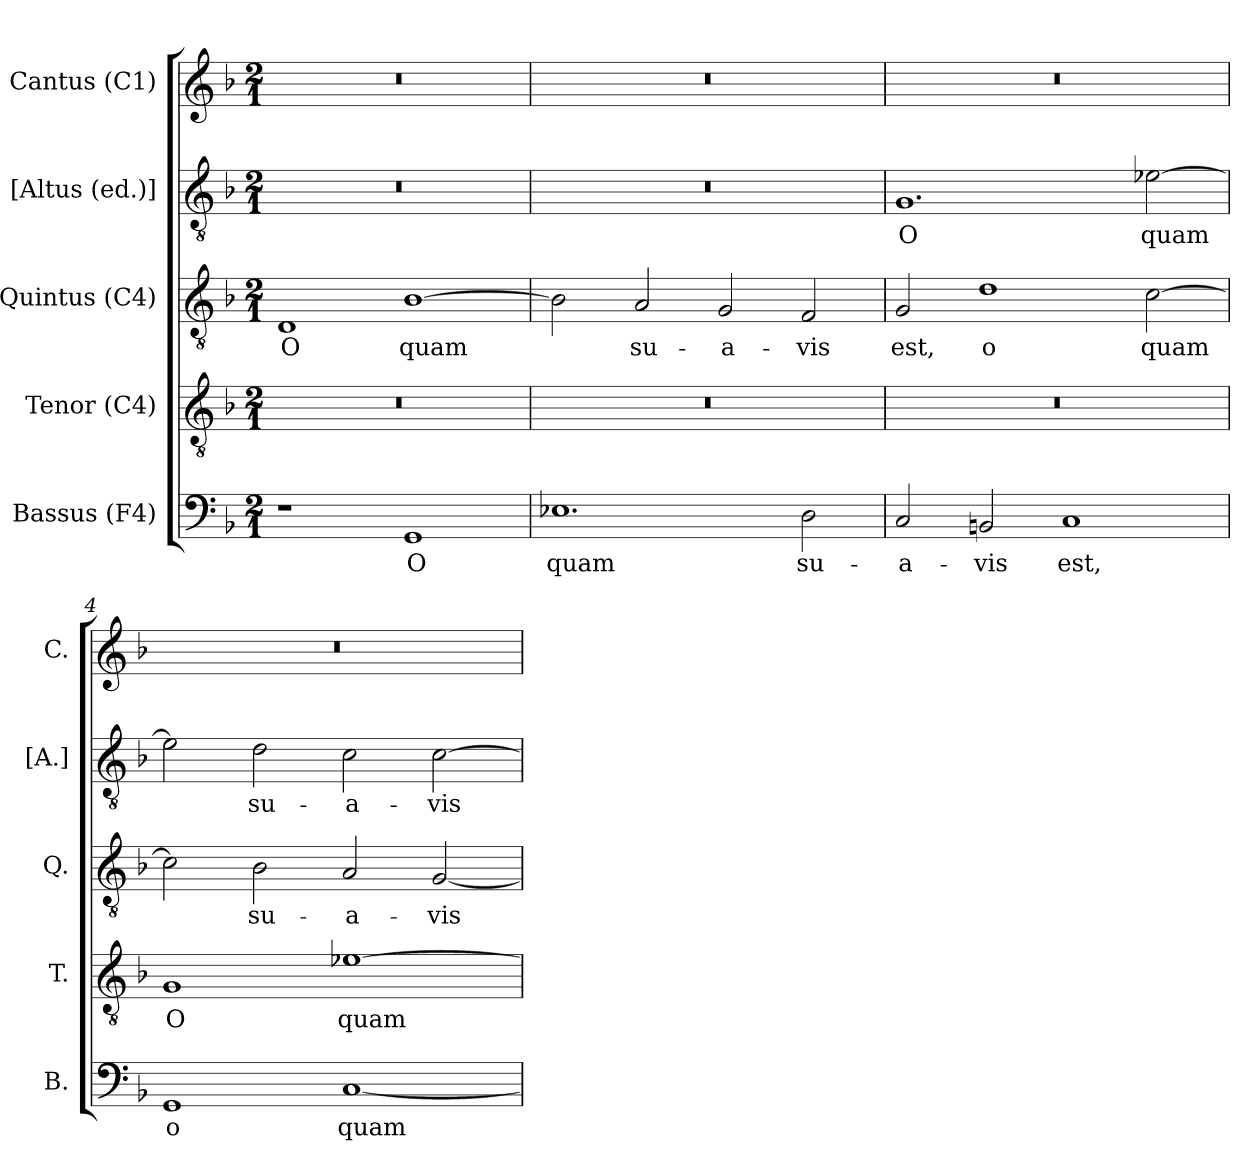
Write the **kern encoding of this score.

**kern	**text	**kern	**text	**kern	**text	**kern	**text	**kern
*part5	*part5	*part4	*part4	*part3	*part3	*part2	*part2	*part1
*staff5	*staff5	*staff4	*staff4	*staff3	*staff3	*staff2	*staff2	*staff1
*I"Bassus (F4)	*	*I"Tenor (C4)	*	*I"Quintus (C4)	*	*I"[Altus (ed.)]	*	*I"Cantus (C1)
*I'B.	*	*I'T.	*	*I'Q.	*	*I'[A.]	*	*I'C.
!!LO:PB:g=z
*clefF4	*	*clefGv2	*	*clefGv2	*	*clefGv2	*	*clefG2
*	*	*ITrd7c12	*	*ITrd7c12	*	*ITrd7c12	*	*
*k[b-]	*	*k[b-]	*	*k[b-]	*	*k[b-]	*	*k[b-]
*F:	*	*F:	*	*F:	*	*F:	*	*F:
*M2/1	*	*M2/1	*	*M2/1	*	*M2/1	*	*M2/1
=1	=1	=1	=1	=1	=1	=1	=1	=1
!	!	!LO:N:vis=1	!	!	!	!	!	!
!	!	!	!	!	!LO:LY:b:color=#000000	!LO:N:vis=1	!	!LO:N:vis=1
1r	.	0r	.	1DDi	O	0r	.	0r
!	!LO:LY:b:color=#000000	!	!	!	!	!	!	!
!	!	!	!	!	!LO:LY:b:color=#000000	!	!	!
1GGi	O	.	.	[1BB-i	quam	.	.	.
=2	=2	=2	=2	=2	=2	=2	=2	=2
!	!LO:LY:b:color=#000000	!LO:N:vis=1	!	!	!	!LO:N:vis=1	!	!LO:N:vis=1
1.E-Xi	quam	0r	.	2BB-i\]	.	0r	.	0r
!	!	!	!	!	!LO:LY:b:color=#000000	!	!	!
.	.	.	.	2AAi/	su-	.	.	.
!	!	!	!	!	!LO:LY:b:color=#000000	!	!	!
.	.	.	.	2GGi/	-a-	.	.	.
!	!LO:LY:b:color=#000000	!	!	!	!	!	!	!
!	!	!	!	!	!LO:LY:b:color=#000000	!	!	!
2Di\	su-	.	.	2FFi/	-vis	.	.	.
=3	=3	=3	=3	=3	=3	=3	=3	=3
!	!LO:LY:b:color=#000000	!LO:N:vis=1	!	!	!	!	!	!
!	!	!	!	!	!LO:LY:b:color=#000000	!	!	!
!	!	!	!	!	!	!	!LO:LY:b:color=#000000	!LO:N:vis=1
2Ci/	-a-	0r	.	2GGi/	est,	1.GGi	O	0r
!	!LO:LY:b:color=#000000	!	!	!	!	!	!	!
!	!	!	!	!	!LO:LY:b:color=#000000	!	!	!
2BBni/	-vis	.	.	1Di	o	.	.	.
!	!LO:LY:b:color=#000000	!	!	!	!	!	!	!
1Ci	est,	.	.	.	.	.	.	.
!	!	!	!	!	!LO:LY:b:color=#000000	!	!	!
!	!	!	!	!	!	!	!LO:LY:b:color=#000000	!
.	.	.	.	[2Ci\	quam	[2E-Xi\	quam	.
=4	=4	=4	=4	=4	=4	=4	=4	=4
!	!LO:LY:b:color=#000000	!	!	!	!	!	!	!
!	!	!	!LO:LY:b:color=#000000	!	!	!	!	!LO:N:vis=1
1GGi	o	1GGi	O	2Ci\]	.	2E-i\]	.	0r
!	!	!	!	!	!LO:LY:b:color=#000000	!	!	!
!	!	!	!	!	!	!	!LO:LY:b:color=#000000	!
.	.	.	.	2BB-i\	su-	2Di\	su-	.
!	!LO:LY:b:color=#000000	!	!	!	!	!	!	!
!	!	!	!LO:LY:b:color=#000000	!	!	!	!	!
!	!	!	!	!	!LO:LY:b:color=#000000	!	!	!
!	!	!	!	!	!	!	!LO:LY:b:color=#000000	!
[1Ci	quam	[1E-Xi	quam	2AAi/	-a-	2Ci\	-a-	.
!	!	!	!	!	!LO:LY:b:color=#000000	!	!	!
!	!	!	!	!	!	!	!LO:LY:b:color=#000000	!
.	.	.	.	[2GGi/	-vis	[2Ci\	-vis	.
=	=	=	=	=	=	=	=	=
*-	*-	*-	*-	*-	*-	*-	*-	*-
